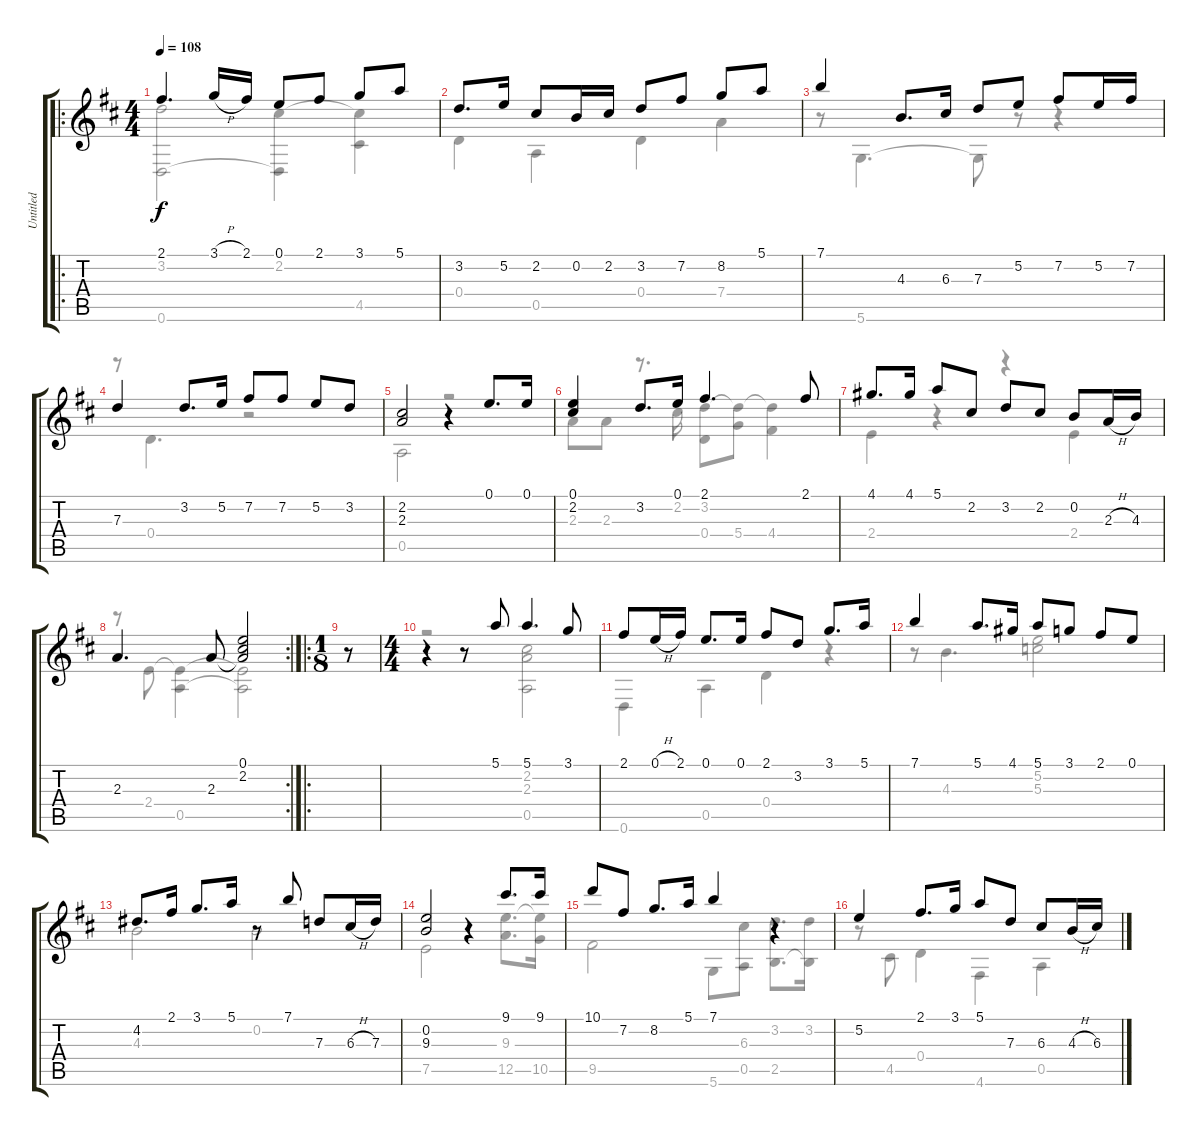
\track ("Untitled" "Untitled") {instrument acousticguitarnylon}
\staff {score tabs}
\tuning (E4 B3 G3 D3 A2 D2) {hide}
\voice
\ro
\ts (4 4)
\tempo 108
\clef g2
\ks d
2.1.4{d dy f instrument acousticguitarnylon} 3.1{h}.16 2.1.16 0.1.8 2.1.8 3.1.8 5.1.8 |
3.2.8{d} 5.2.16 2.2.8 0.2.16 2.2.16 3.2.8 7.2.8 8.2.8 5.1.8 |
7.1.4 4.3.8{d} 6.3.16 7.3.8 5.2.8 7.2.8 5.2.16 7.2.16 |
7.3.4 3.2.8{d} 5.2.16 7.2.8 7.2.8 5.2.8 3.2.8 |
(2.2 2.3).2 r.4 0.1.8{d} 0.1.16 |
(0.1 2.2).4 3.2.8{d} 0.1.16 2.1.4{d} 2.1.8 |
4.1.8{d} 4.1.16 5.1.8 2.2.8 3.2.8 2.2.8 0.2.8 2.3{h}.16 4.3.16 |
\rc 2
2.3.4{d} 2.3.8 (0.1 2.2 2.3{t}).2 |
\ro
\ts (1 8)
r.8 |
\ts (4 4)
r.4 r.8 5.1.8 5.1.4{d} 3.1.8 |
2.1.8 0.1{h}.16 2.1.16 0.1.8{d} 0.1.16 2.1.8 3.2.8 3.1.8{d} 5.1.16 |
7.1.4 5.1.8{d} 4.1.16 5.1.8 3.1.8 2.1.8 0.1.8 |
4.2.8{d} 2.1.16 3.1.8{d} 5.1.16 r.8 7.1.8 7.3.8 6.3{h}.16 7.3.16 |
(0.2 9.3).2 r.4 9.1.8{d} 9.1.16 |
10.1.8 7.2.8 8.2.8{d} 5.1.16 7.1.4 r.4 |
5.2.4 2.1.8{d} 3.1.16 5.1.8 7.3.8 6.3.8 4.3{h}.16 6.3.16
\voice
\clef g2
\ottava regular
\simile none
\ks d
(3.2 0.6).2{dy f} (2.2 0.6{t}).4 (2.2{t} 4.5).4 |
0.4.4 0.5.4 0.4.4 7.4.4 |
r.8 5.6.4{d} 5.6{t}.8 r.8 r.4 |
r.8 0.4.4{d} r.2 |
0.5.2 r.2 |
2.3.8 2.3.8 r.8{d} 2.2.16 (3.2 0.4).8 (3.2{t} 5.4).8 (3.2{t} 4.4).4 |
2.4.4 r.4 r.4 2.4.4 |
r.8 2.4.8 (2.4{t} 0.5).4 (2.4{t} 0.5{t}).2 |
r.8 |
r.2 (2.2 2.3 0.5).2 |
0.6.4 0.5.4 0.4.4 r.4 |
r.8 4.3.4{d} (5.2 5.3).2 |
4.3.2 0.2.2 |
7.5.2 r.4 (9.3 12.5).8{d} (9.3{t} 10.5).16 |
9.5.2 5.6.8 (6.3 0.5).8 (3.2 2.5).8{d} (3.2 2.5{t}).16 |
r.8 4.5.8 0.4.4 4.6.4 0.5.4
